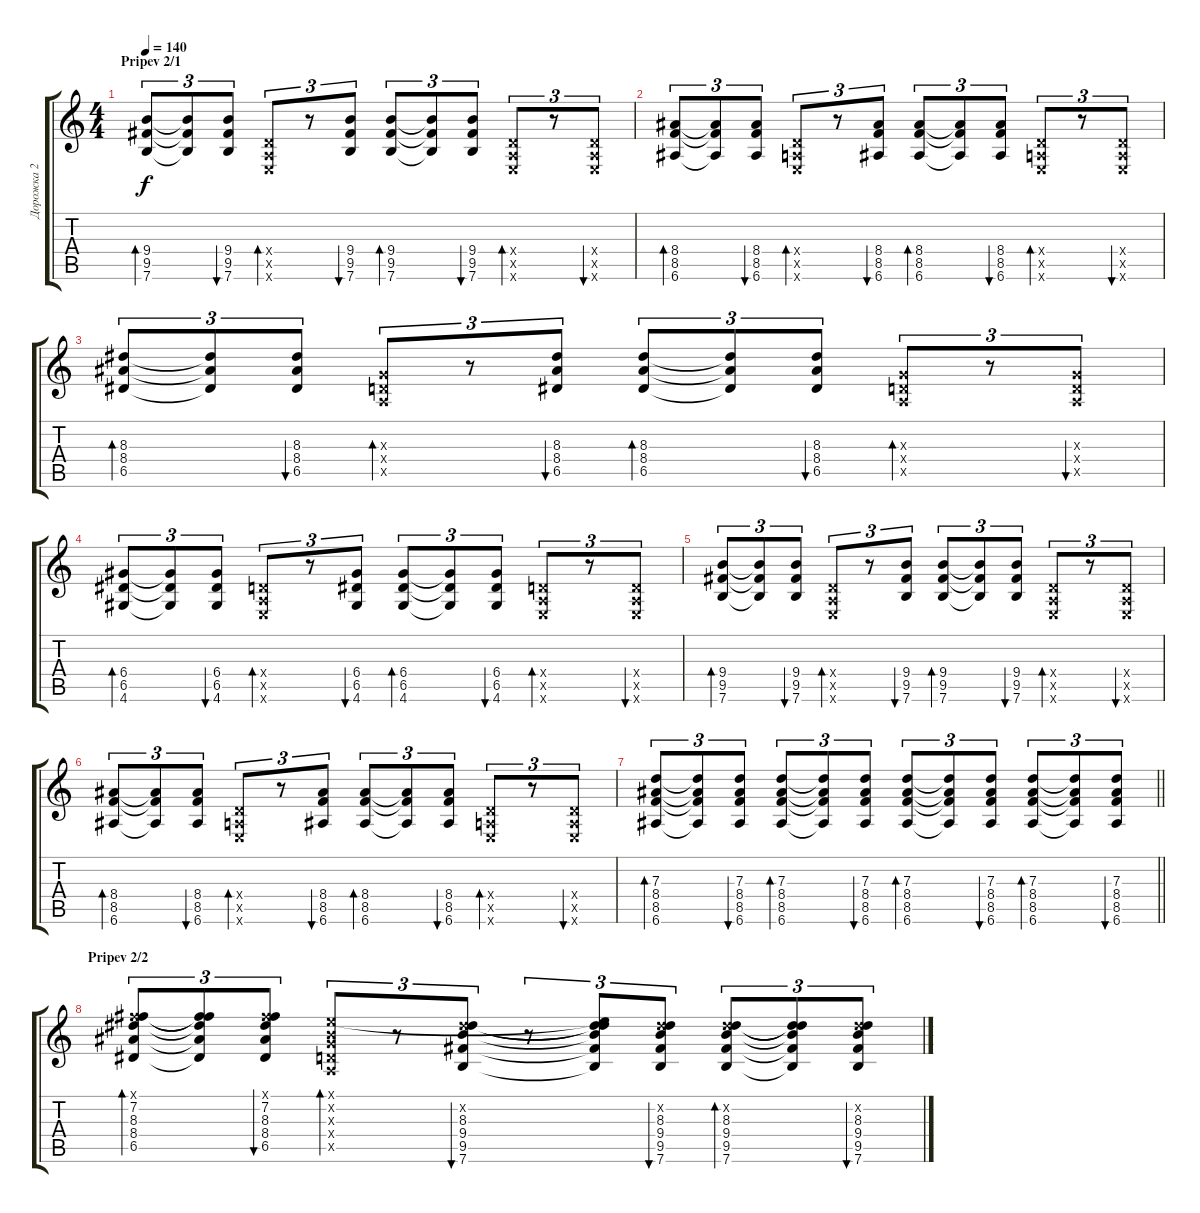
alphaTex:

\track ("Дорожка 2" "Дорожка 2") {instrument acousticguitarsteel}
\staff {score tabs}
\tuning (E4 B3 G3 D3 A2 E2) {hide}
\ts (4 4)
\section ("" "Pripev 2/1")
\tempo 140
\clef g2
\ks c
(9.4 9.5 7.6).8{tu (3 2) bd 60 dy f} (9.4{t} 9.5{t} 7.6{t}).8{tu (3 2)} (9.4 9.5 7.6).8{tu (3 2) bu 60} (0.4{x} 0.5{x} 0.6{x}).8{tu (3 2) bd 60} r.8{tu (3 2)} (9.4 9.5 7.6).8{tu (3 2) bu 60} (9.4 9.5 7.6).8{tu (3 2) bd 60} (9.4{t} 9.5{t} 7.6{t}).8{tu (3 2)} (9.4 9.5 7.6).8{tu (3 2) bu 60} (0.4{x} 0.5{x} 0.6{x}).8{tu (3 2) bd 60} r.8{tu (3 2)} (0.4{x} 0.5{x} 0.6{x}).8{tu (3 2) bu 60} |
(8.4 8.5 6.6).8{tu (3 2) bd 60} (8.4{t} 8.5{t} 6.6{t}).8{tu (3 2)} (8.4 8.5 6.6).8{tu (3 2) bu 60} (0.4{x} 0.5{x} 0.6{x}).8{tu (3 2) bd 60} r.8{tu (3 2)} (8.4 8.5 6.6).8{tu (3 2) bu 60} (8.4 8.5 6.6).8{tu (3 2) bd 60} (8.4{t} 8.5{t} 6.6{t}).8{tu (3 2)} (8.4 8.5 6.6).8{tu (3 2) bu 60} (0.4{x} 0.5{x} 0.6{x}).8{tu (3 2) bd 60} r.8{tu (3 2)} (0.4{x} 0.5{x} 0.6{x}).8{tu (3 2) bu 60} |
(8.3 8.4 6.5).8{tu (3 2) bd 60} (8.3{t} 8.4{t} 6.5{t}).8{tu (3 2)} (8.3 8.4 6.5).8{tu (3 2) bu 60} (0.3{x} 0.4{x} 0.5{x}).8{tu (3 2) bd 60} r.8{tu (3 2)} (8.3 8.4 6.5).8{tu (3 2) bu 60} (8.3 8.4 6.5).8{tu (3 2) bd 60} (8.3{t} 8.4{t} 6.5{t}).8{tu (3 2)} (8.3 8.4 6.5).8{tu (3 2) bu 60} (0.3{x} 0.4{x} 0.5{x}).8{tu (3 2) bd 60} r.8{tu (3 2)} (0.3{x} 0.4{x} 0.5{x}).8{tu (3 2) bu 60} |
(6.4 6.5 4.6).8{tu (3 2) bd 60} (6.4{t} 6.5{t} 4.6{t}).8{tu (3 2)} (6.4 6.5 4.6).8{tu (3 2) bu 60} (0.4{x} 0.5{x} 0.6{x}).8{tu (3 2) bd 60} r.8{tu (3 2)} (6.4 6.5 4.6).8{tu (3 2) bu 60} (6.4 6.5 4.6).8{tu (3 2) bd 60} (6.4{t} 6.5{t} 4.6{t}).8{tu (3 2)} (6.4 6.5 4.6).8{tu (3 2) bu 60} (0.4{x} 0.5{x} 0.6{x}).8{tu (3 2) bd 60} r.8{tu (3 2)} (0.4{x} 0.5{x} 0.6{x}).8{tu (3 2) bu 60} |
(9.4 9.5 7.6).8{tu (3 2) bd 60} (9.4{t} 9.5{t} 7.6{t}).8{tu (3 2)} (9.4 9.5 7.6).8{tu (3 2) bu 60} (0.4{x} 0.5{x} 0.6{x}).8{tu (3 2) bd 60} r.8{tu (3 2)} (9.4 9.5 7.6).8{tu (3 2) bu 60} (9.4 9.5 7.6).8{tu (3 2) bd 60} (9.4{t} 9.5{t} 7.6{t}).8{tu (3 2)} (9.4 9.5 7.6).8{tu (3 2) bu 60} (0.4{x} 0.5{x} 0.6{x}).8{tu (3 2) bd 60} r.8{tu (3 2)} (0.4{x} 0.5{x} 0.6{x}).8{tu (3 2) bu 60} |
(8.4 8.5 6.6).8{tu (3 2) bd 60} (8.4{t} 8.5{t} 6.6{t}).8{tu (3 2)} (8.4 8.5 6.6).8{tu (3 2) bu 60} (0.4{x} 0.5{x} 0.6{x}).8{tu (3 2) bd 60} r.8{tu (3 2)} (8.4 8.5 6.6).8{tu (3 2) bu 60} (8.4 8.5 6.6).8{tu (3 2) bd 60} (8.4{t} 8.5{t} 6.6{t}).8{tu (3 2)} (8.4 8.5 6.6).8{tu (3 2) bu 60} (0.4{x} 0.5{x} 0.6{x}).8{tu (3 2) bd 60} r.8{tu (3 2)} (0.4{x} 0.5{x} 0.6{x}).8{tu (3 2) bu 60} |
\barLineRight lightlight
(7.3 8.4 8.5 6.6).8{tu (3 2) bd 60} (7.3{t} 8.4{t} 8.5{t} 6.6{t}).8{tu (3 2)} (7.3 8.4 8.5 6.6).8{tu (3 2) bu 60} (7.3 8.4 8.5 6.6).8{tu (3 2) bd 60} (7.3{t} 8.4{t} 8.5{t} 6.6{t}).8{tu (3 2)} (7.3 8.4 8.5 6.6).8{tu (3 2) bu 60} (7.3 8.4 8.5 6.6).8{tu (3 2) bd 60} (7.3{t} 8.4{t} 8.5{t} 6.6{t}).8{tu (3 2)} (7.3 8.4 8.5 6.6).8{tu (3 2) bu 60} (7.3 8.4 8.5 6.6).8{tu (3 2) bd 60} (7.3{t} 8.4{t} 8.5{t} 6.6{t}).8{tu (3 2)} (7.3 8.4 8.5 6.6).8{tu (3 2) bu 60} |
\section ("" "Pripev 2/2")
(2.1{x} 7.2 8.3 8.4 6.5).8{tu (3 2) bd 60} (2.1{t} 7.2{t} 8.3{t} 8.4{t} 6.5{t}).8{tu (3 2)} (2.1{x} 7.2 8.3 8.4 6.5).8{tu (3 2) bu 60} (0.1{x} 0.2{x} 0.3{x} 0.4{x} 0.5{x}).8{tu (3 2) bd 60} r.8{tu (3 2)} (4.2{x} 8.3 9.4 9.5 7.6).8{tu (3 2) bu 60} r.8{tu (3 2)} (0.1{t} 4.2{t} 8.3{t} 9.4{t} 9.5{t} 7.6{t}).8{tu (3 2)} (4.2{x} 8.3 9.4 9.5 7.6).8{tu (3 2) bu 60} (4.2{x} 8.3 9.4 9.5 7.6).8{tu (3 2) bd 60} (4.2{t} 8.3{t} 9.4{t} 9.5{t} 7.6{t}).8{tu (3 2)} (4.2{x} 8.3 9.4 9.5 7.6).8{tu (3 2) bu 60}
